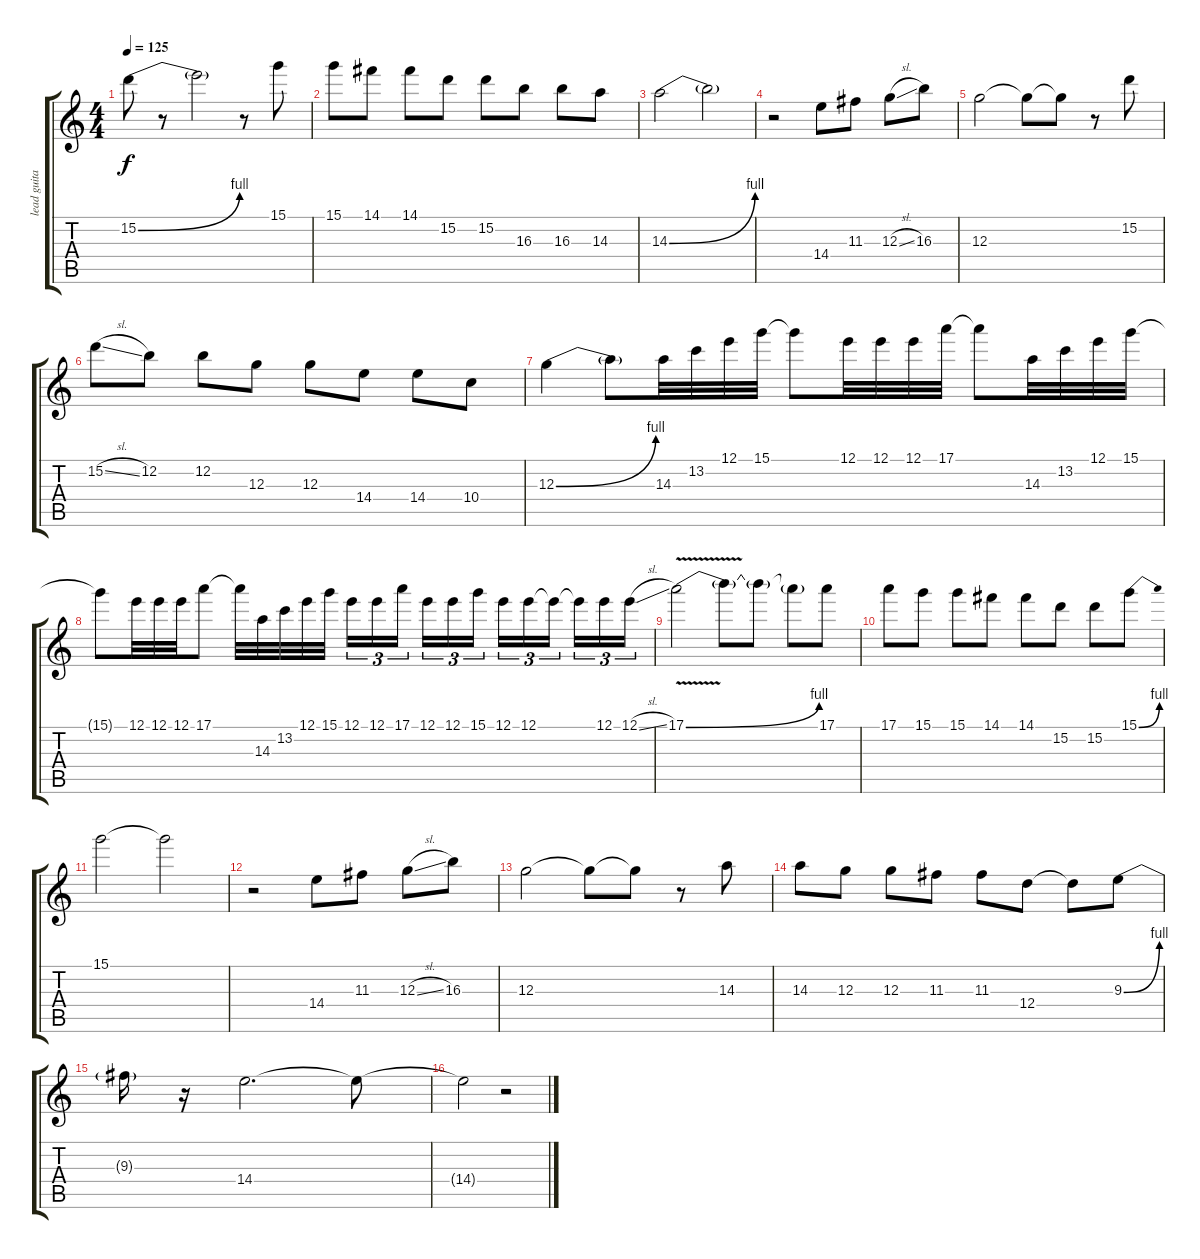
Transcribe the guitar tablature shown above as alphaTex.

\track ("lead guitar" "lead guita") {instrument electricguitarjazz}
\staff {score tabs}
\tuning (E4 B3 G3 D3 A2 E2) {hide}
\ts (4 4)
\tempo 125
\clef g2
\ks c
15.2{be (bend 0 0 60 4)}.8{dy f} r.8 15.2{t}.2 r.8 15.1.8 |
15.1.8 14.1.8 14.1.8 15.2.8 15.2.8 16.3.8 16.3.8 14.3.8 |
14.3{be (bend 0 0 60 4)}.2 14.3{t}.2 |
r.2 14.4.8 11.3.8 12.3{sl}.8 16.3.8 |
12.3.2 12.3{t}.8 12.3{t}.8 r.8 15.2.8 |
15.2{sl}.8 12.2.8 12.2.8 12.3.8 12.3.8 14.4.8 14.4.8 10.4.8 |
12.3{be (bend 0 0 60 4)}.4 12.3{t}.8 14.3.32 13.2.32 12.1.32 15.1.32 15.1{t}.8 12.1.32 12.1.32 12.1.32 17.1.32 17.1{t}.8 14.3.32 13.2.32 12.1.32 15.1.32 |
15.1{t}.8 12.1.32 12.1.32 12.1.32 17.1.8 17.1{t}.32 14.3.32 13.2.32 12.1.32 15.1.32 12.1.16{tu (3 2)} 12.1.16{tu (3 2)} 17.1.16{tu (3 2) beam splitsecondary} 12.1.16{tu (3 2)} 12.1.16{tu (3 2)} 15.1.16{tu (3 2)} 12.1.16{tu (3 2)} 12.1.16{tu (3 2)} 12.1{t}.16{tu (3 2) beam splitsecondary} 12.1{t}.16{tu (3 2)} 12.1.16{tu (3 2)} 12.1{sl}.16{tu (3 2)} |
17.1{be (bend 0 0 60 4) v}.2 17.1{t}.8 17.1{t}.8 17.1{t}.8 17.1.8 |
17.1.8 15.1.8 15.1.8 14.1.8 14.1.8 15.2.8 15.2.8 15.1{be (bend 0 0 60 4)}.8 |
15.1.2 15.1{t}.2 |
r.2 14.4.8 11.3.8 12.3{sl}.8 16.3.8 |
12.3.2 12.3{t}.8 12.3{t}.8 r.8 14.3.8 |
14.3.8 12.3.8 12.3.8 11.3.8 11.3.8 12.4.8 12.4{t}.8 9.3{be (bend 0 0 60 4)}.8 |
9.3{t}.16 r.16 14.4.2{d} 14.4{t}.8 |
14.4{t}.2 r.2
